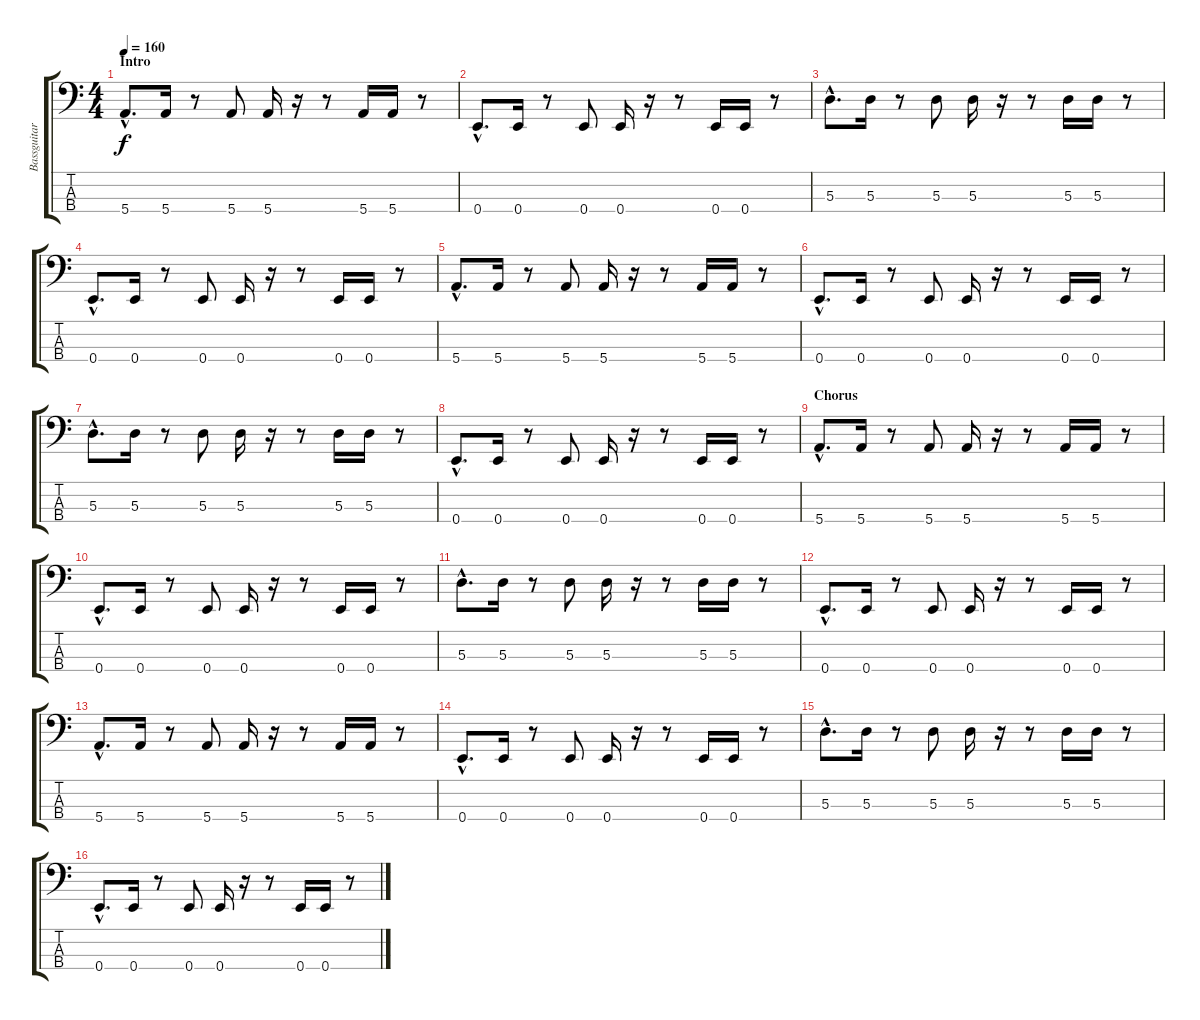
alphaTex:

\track ("Bassguitar" "Bassguitar") {instrument electricbassfinger}
\staff {score tabs}
\tuning (G2 D2 A1 E1) {hide}
\ts (4 4)
\section ("" "Intro")
\tempo 160
\clef f4
\ks c
5.4{hac}.8{d dy f instrument electricbassfinger} 5.4.16 r.8 5.4.8 5.4.16 r.16 r.8 5.4.16 5.4.16 r.8 |
0.4{hac}.8{d} 0.4.16 r.8 0.4.8 0.4.16 r.16 r.8 0.4.16 0.4.16 r.8 |
5.3{hac}.8{d} 5.3.16 r.8 5.3.8 5.3.16 r.16 r.8 5.3.16 5.3.16 r.8 |
0.4{hac}.8{d} 0.4.16 r.8 0.4.8 0.4.16 r.16 r.8 0.4.16 0.4.16 r.8 |
5.4{hac}.8{d} 5.4.16 r.8 5.4.8 5.4.16 r.16 r.8 5.4.16 5.4.16 r.8 |
0.4{hac}.8{d} 0.4.16 r.8 0.4.8 0.4.16 r.16 r.8 0.4.16 0.4.16 r.8 |
5.3{hac}.8{d} 5.3.16 r.8 5.3.8 5.3.16 r.16 r.8 5.3.16 5.3.16 r.8 |
0.4{hac}.8{d} 0.4.16 r.8 0.4.8 0.4.16 r.16 r.8 0.4.16 0.4.16 r.8 |
\section ("" "Chorus")
5.4{hac}.8{d} 5.4.16 r.8 5.4.8 5.4.16 r.16 r.8 5.4.16 5.4.16 r.8 |
0.4{hac}.8{d} 0.4.16 r.8 0.4.8 0.4.16 r.16 r.8 0.4.16 0.4.16 r.8 |
5.3{hac}.8{d} 5.3.16 r.8 5.3.8 5.3.16 r.16 r.8 5.3.16 5.3.16 r.8 |
0.4{hac}.8{d} 0.4.16 r.8 0.4.8 0.4.16 r.16 r.8 0.4.16 0.4.16 r.8 |
5.4{hac}.8{d} 5.4.16 r.8 5.4.8 5.4.16 r.16 r.8 5.4.16 5.4.16 r.8 |
0.4{hac}.8{d} 0.4.16 r.8 0.4.8 0.4.16 r.16 r.8 0.4.16 0.4.16 r.8 |
5.3{hac}.8{d} 5.3.16 r.8 5.3.8 5.3.16 r.16 r.8 5.3.16 5.3.16 r.8 |
0.4{hac}.8{d} 0.4.16 r.8 0.4.8 0.4.16 r.16 r.8 0.4.16 0.4.16 r.8
